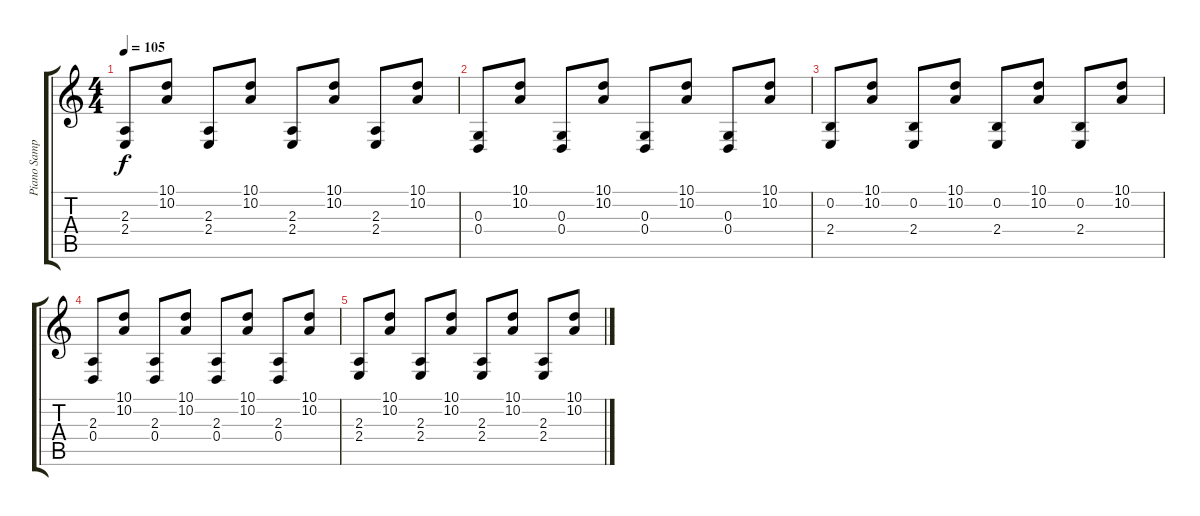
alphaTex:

\track ("Piano Sample" "Piano Samp") {instrument honkytonkpiano bank 255}
\staff {score tabs}
\tuning (E4 B3 G3 D3 A2 E2) {hide}
\ts (4 4)
\tempo 105
\clef g2
\ks c
(2.3 2.4).8{dy f} (10.1 10.2).8 (2.3 2.4).8 (10.1 10.2).8 (2.3 2.4).8 (10.1 10.2).8 (2.3 2.4).8 (10.1 10.2).8 |
(0.3 0.4).8 (10.1 10.2).8 (0.3 0.4).8 (10.1 10.2).8 (0.3 0.4).8 (10.1 10.2).8 (0.3 0.4).8 (10.1 10.2).8 |
(0.2 2.4).8 (10.1 10.2).8 (0.2 2.4).8 (10.1 10.2).8 (0.2 2.4).8 (10.1 10.2).8 (0.2 2.4).8 (10.1 10.2).8 |
(2.3 0.4).8 (10.1 10.2).8 (2.3 0.4).8 (10.1 10.2).8 (2.3 0.4).8 (10.1 10.2).8 (2.3 0.4).8 (10.1 10.2).8 |
(2.3 2.4).8 (10.1 10.2).8 (2.3 2.4).8 (10.1 10.2).8 (2.3 2.4).8 (10.1 10.2).8 (2.3 2.4).8 (10.1 10.2).8
